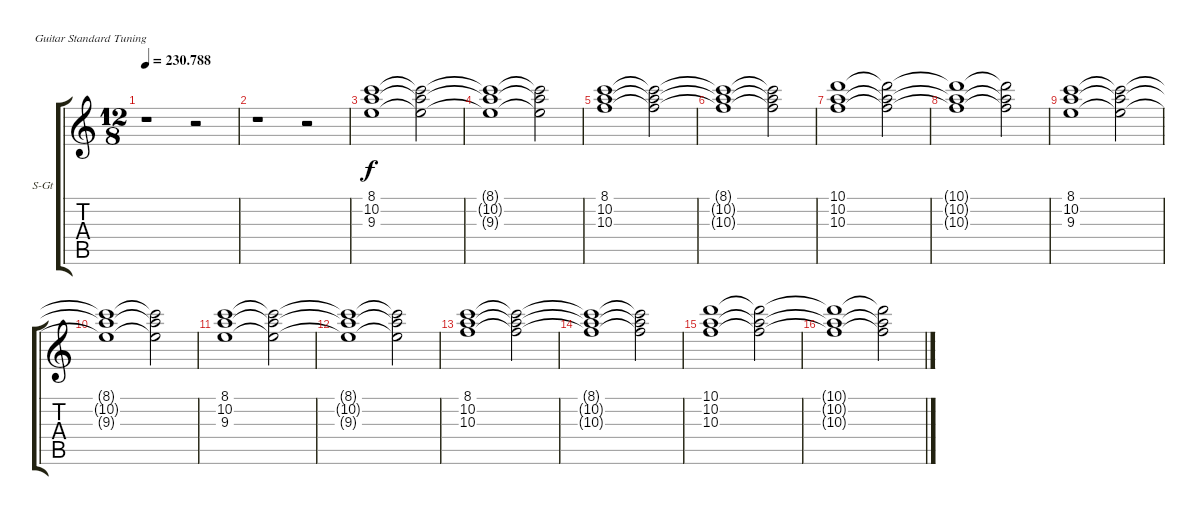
\bracketExtendMode groupsimilarinstruments
\firstSystemTrackNameOrientation horizontal
\otherSystemsTrackNameOrientation horizontal
\track ("Синтезатор III" "S-Gt") {instrument drawbarorgan}
\staff {score tabs}
\tuning (E4 B3 G3 D3 A2 E2)
\displaytranspose 12
\ts (12 8)
\tempo
230.788
\accidentals auto
\clef g2
\ottava regular
\simile none
\ks c
r.1{dy f} r.2 |
r.1 r.2 |
(8.1 10.2 9.3).1 (8.1{t} 10.2{t} 9.3{t}).2 |
(8.1{t} 10.2{t} 9.3{t}).1 (8.1{t} 10.2{t} 9.3{t}).2 |
(8.1 10.2 10.3).1 (8.1{t} 10.2{t} 10.3{t}).2 |
(8.1{t} 10.2{t} 10.3{t}).1 (8.1{t} 10.2{t} 10.3{t}).2 |
(10.1 10.2 10.3).1 (10.1{t} 10.2{t} 10.3{t}).2 |
(10.1{t} 10.2{t} 10.3{t}).1 (10.1{t} 10.2{t} 10.3{t}).2 |
(8.1 10.2 9.3).1 (8.1{t} 10.2{t} 9.3{t}).2 |
(8.1{t} 10.2{t} 9.3{t}).1 (8.1{t} 10.2{t} 9.3{t}).2 |
(8.1 10.2 9.3).1 (8.1{t} 10.2{t} 9.3{t}).2 |
(8.1{t} 10.2{t} 9.3{t}).1 (8.1{t} 10.2{t} 9.3{t}).2 |
(8.1 10.2 10.3).1 (8.1{t} 10.2{t} 10.3{t}).2 |
(8.1{t} 10.2{t} 10.3{t}).1 (8.1{t} 10.2{t} 10.3{t}).2 |
(10.1 10.2 10.3).1 (10.1{t} 10.2{t} 10.3{t}).2 |
(10.1{t} 10.2{t} 10.3{t}).1 (10.1{t} 10.2{t} 10.3{t}).2
